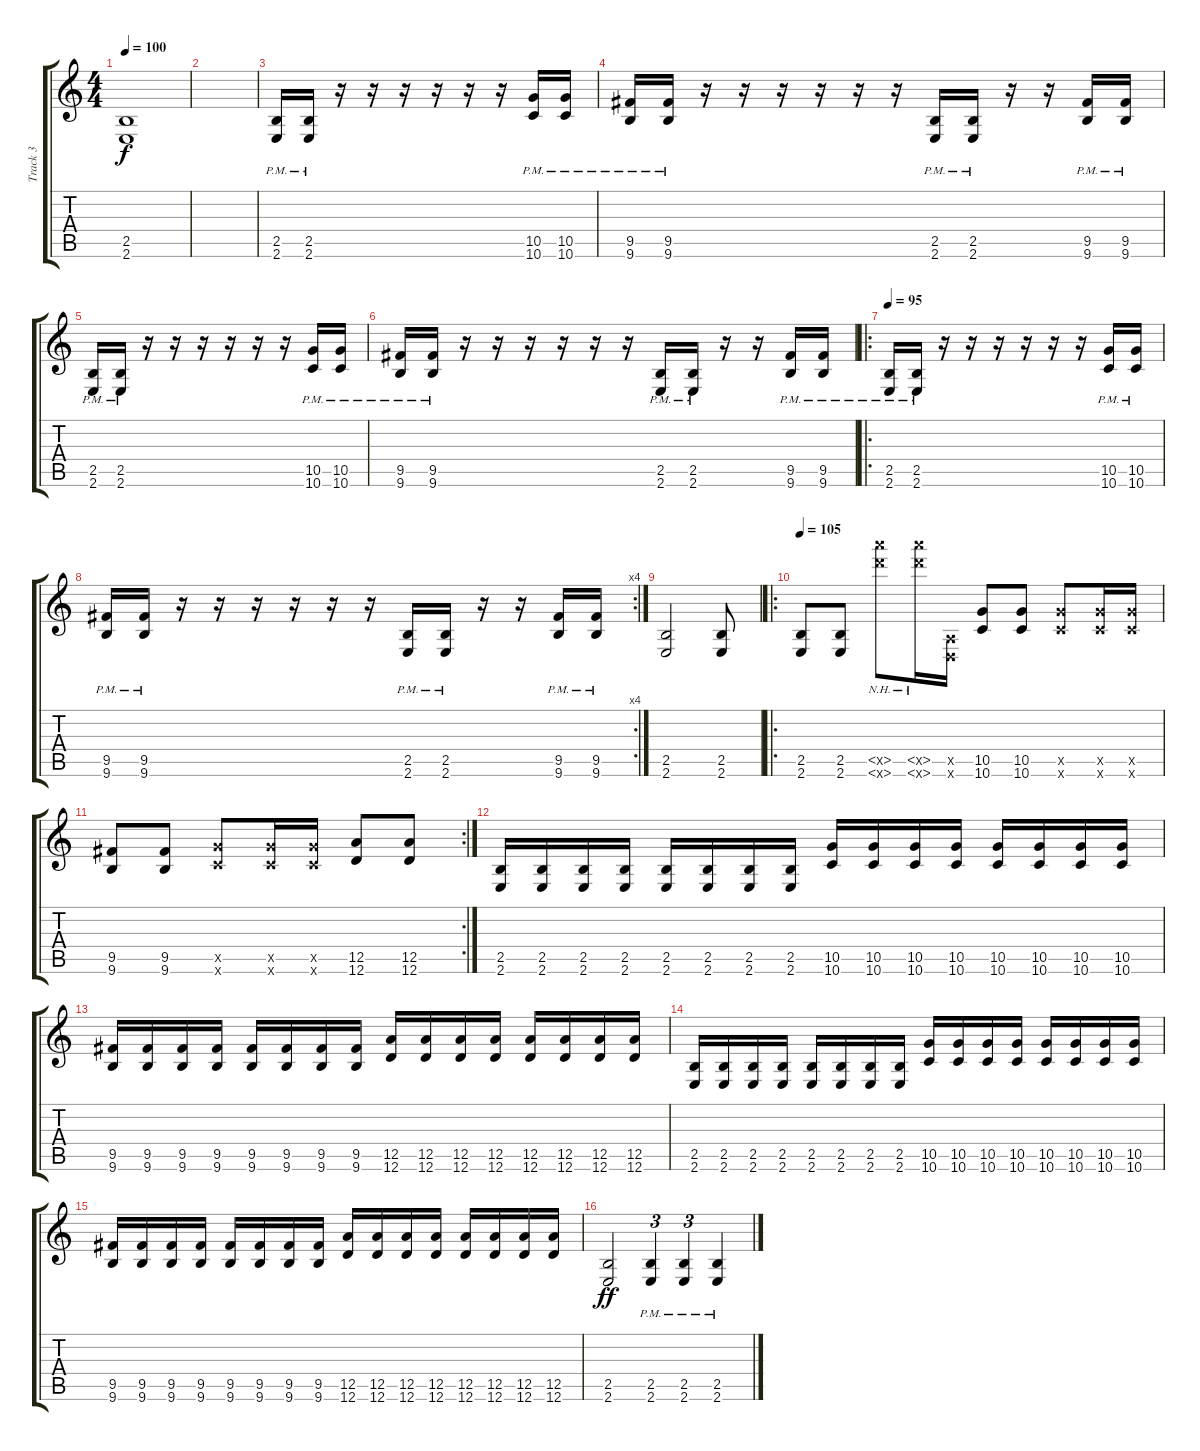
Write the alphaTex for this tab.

\track ("Track 3" "Track 3") {instrument distortionguitar}
\staff {score tabs}
\tuning (E4 B3 G3 D3 A2 D2) {hide}
\ts (4 4)
\tempo 100
\clef g2
\ks c
(2.5{t} 2.6{t}).1{dy f} |
|
(2.5{pm} 2.6{pm}).16{volume 13} (2.5{pm} 2.6{pm}).16 r.16 r.16 r.16 r.16 r.16 r.16 (10.5{pm} 10.6{pm}).16 (10.5{pm} 10.6{pm}).16 |
(9.5{pm} 9.6{pm}).16 (9.5{pm} 9.6{pm}).16 r.16 r.16 r.16 r.16 r.16 r.16 (2.5{pm} 2.6{pm}).16 (2.5{pm} 2.6{pm}).16 r.16 r.16 (9.5{pm} 9.6{pm}).16 (9.5{pm} 9.6{pm}).16 |
(2.5{pm} 2.6{pm}).16{volume 13} (2.5{pm} 2.6{pm}).16 r.16 r.16 r.16 r.16 r.16 r.16 (10.5{pm} 10.6{pm}).16 (10.5{pm} 10.6{pm}).16 |
(9.5{pm} 9.6{pm}).16 (9.5{pm} 9.6{pm}).16 r.16 r.16 r.16 r.16 r.16 r.16 (2.5{pm} 2.6{pm}).16 (2.5{pm} 2.6{pm}).16 r.16 r.16 (9.5{pm} 9.6{pm}).16 (9.5{pm} 9.6{pm}).16 |
\ro
\tempo 95
(2.5{pm} 2.6{pm}).16 (2.5{pm} 2.6{pm}).16 r.16 r.16 r.16 r.16 r.16 r.16 (10.5{pm} 10.6{pm}).16 (10.5{pm} 10.6{pm}).16 |
\rc 4
(9.5{pm} 9.6{pm}).16 (9.5{pm} 9.6{pm}).16 r.16 r.16 r.16 r.16 r.16 r.16 (2.5{pm} 2.6{pm}).16 (2.5{pm} 2.6{pm}).16 r.16 r.16 (9.5{pm} 9.6{pm}).16 (9.5{pm} 9.6{pm}).16 |
(2.5 2.6).2 (2.5 2.6).8 |
\ro
\tempo 105
(2.5 2.6).8 (2.5 2.6).8 (2.5{nh x} 2.6{nh x}).8 (2.5{nh x} 2.6{nh x}).16 (0.5{x} 0.6{x}).16 (10.5 10.6).8 (10.5 10.6).8 (10.5{x} 10.6{x}).8 (10.5{x} 10.6{x}).16 (10.5{x} 10.6{x}).16 |
\rc 2
(9.5 9.6).8 (9.5 9.6).8 (10.5{x} 10.6{x}).8 (10.5{x} 10.6{x}).16 (10.5{x} 10.6{x}).16 (12.5 12.6).8 (12.5 12.6).8 |
(2.5 2.6).16 (2.5 2.6).16 (2.5 2.6).16 (2.5 2.6).16 (2.5 2.6).16 (2.5 2.6).16 (2.5 2.6).16 (2.5 2.6).16 (10.5 10.6).16 (10.5 10.6).16 (10.5 10.6).16 (10.5 10.6).16 (10.5 10.6).16 (10.5 10.6).16 (10.5 10.6).16 (10.5 10.6).16 |
(9.5 9.6).16 (9.5 9.6).16 (9.5 9.6).16 (9.5 9.6).16 (9.5 9.6).16 (9.5 9.6).16 (9.5 9.6).16 (9.5 9.6).16 (12.5 12.6).16 (12.5 12.6).16 (12.5 12.6).16 (12.5 12.6).16 (12.5 12.6).16 (12.5 12.6).16 (12.5 12.6).16 (12.5 12.6).16 |
(2.5 2.6).16 (2.5 2.6).16 (2.5 2.6).16 (2.5 2.6).16 (2.5 2.6).16 (2.5 2.6).16 (2.5 2.6).16 (2.5 2.6).16 (10.5 10.6).16 (10.5 10.6).16 (10.5 10.6).16 (10.5 10.6).16 (10.5 10.6).16 (10.5 10.6).16 (10.5 10.6).16 (10.5 10.6).16 |
(9.5 9.6).16 (9.5 9.6).16 (9.5 9.6).16 (9.5 9.6).16 (9.5 9.6).16 (9.5 9.6).16 (9.5 9.6).16 (9.5 9.6).16 (12.5 12.6).16 (12.5 12.6).16 (12.5 12.6).16 (12.5 12.6).16 (12.5 12.6).16 (12.5 12.6).16 (12.5 12.6).16 (12.5 12.6).16 |
(2.5 2.6).2{dy ff} (2.5{pm} 2.6{pm}).4{tu (3 2)} (2.5{pm} 2.6{pm}).4{tu (3 2)} (2.5{pm} 2.6{pm}).4
